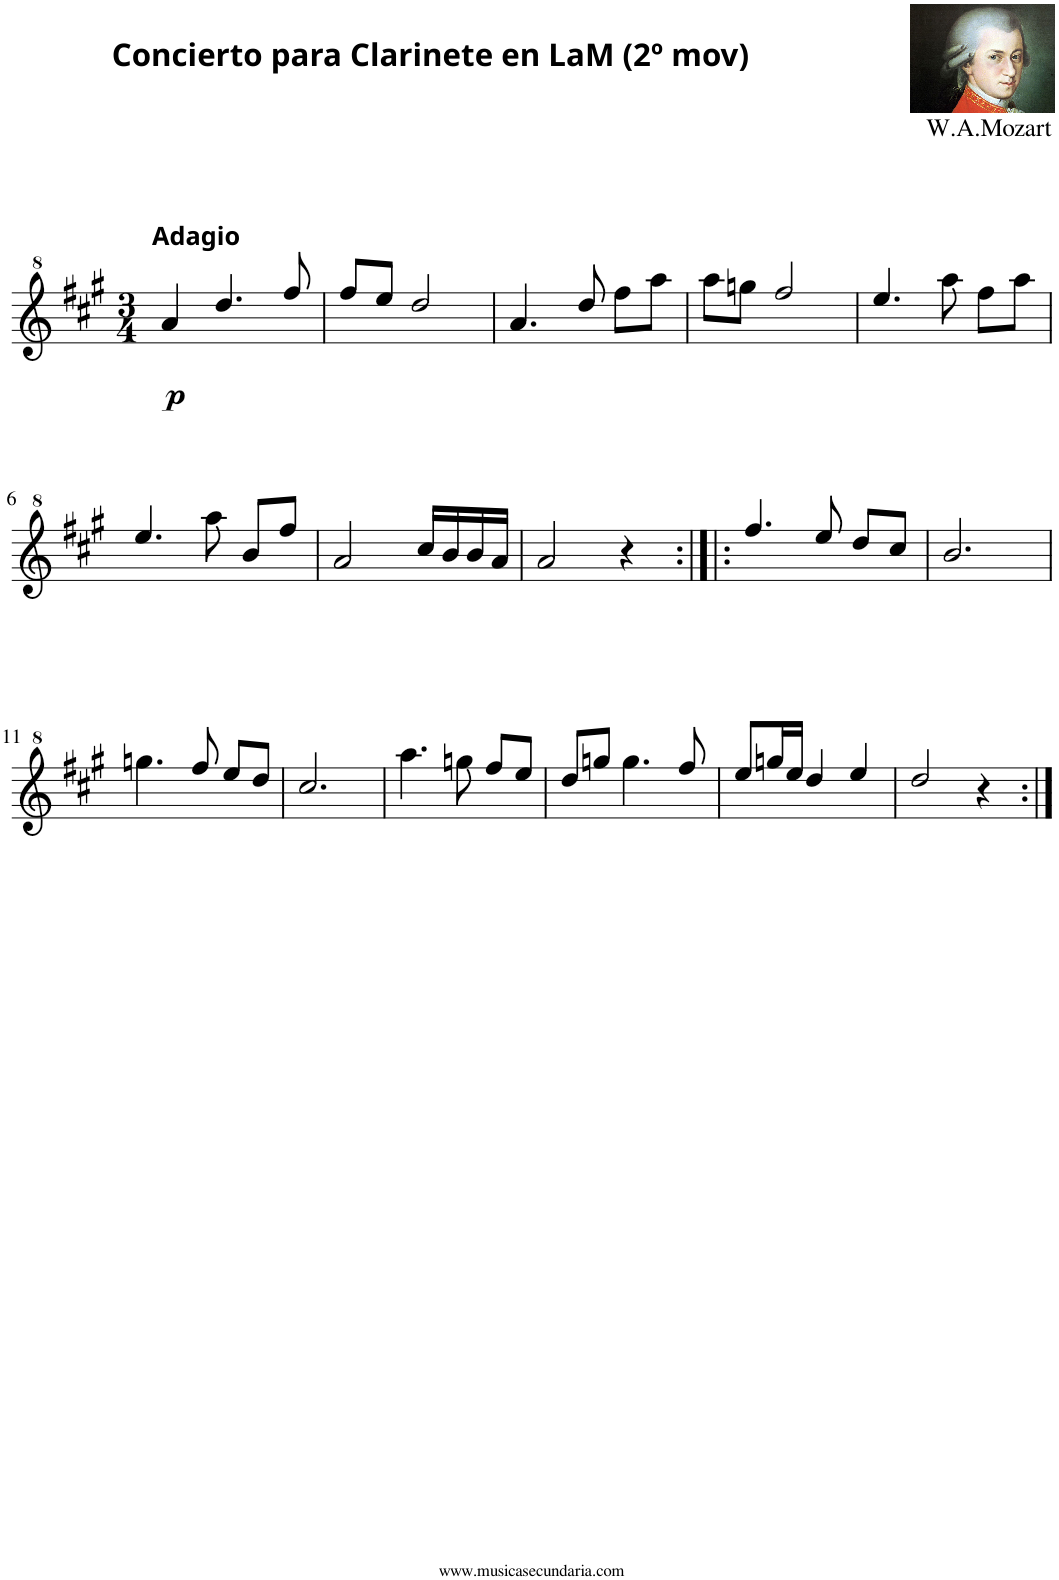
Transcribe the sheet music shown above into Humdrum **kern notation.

**kern	**dynam
*part1	*part1
*staff1	*staff1
*I"Flauta dulce	*
*I'Fl. dulce	*
*clefG^2	*
*k[f#c#g#]	*
*M3/4	*
=1	=1
!LO:TX:a:B:t=Adagio	!
!	!LO:DY:b
4aa/	p
4.ddd/	.
8fff#/	.
=2	=2
8fff#/L	.
8eee/J	.
2ddd/	.
=3	=3
4.aa/	.
8ddd/	.
8fff#\L	.
8aaa\J	.
=4	=4
8aaa\L	.
8gggn\J	.
2fff#/	.
=5	=5
4.eee/	.
8aaa\	.
8fff#\L	.
8aaa\J	.
!!LO:LB:g=z
=6	=6
4.eee/	.
8aaa\	.
8bb/L	.
8fff#/J	.
=7	=7
2aa/	.
16ccc#/LL	.
16bb/	.
16bb/	.
16aa/JJ	.
=8	=8
2aa/	.
4r	.
=9:|!|:	=9:|!|:
4.fff#/	.
8eee/	.
8ddd/L	.
8ccc#/J	.
=10	=10
2.bb/	.
!!LO:LB:g=z
=11	=11
4.gggn\	.
8fff#/	.
8eee/L	.
8ddd/J	.
=12	=12
2.ccc#/	.
=13	=13
4.aaa\	.
8gggn\	.
8fff#/L	.
8eee/J	.
=14	=14
8ddd/L	.
8gggn/J	.
4.ggg\	.
8fff#/	.
=15	=15
8eee/L	.
16gggn/L	.
16eee/JJ	.
4ddd/	.
4eee/	.
=16	=16
2ddd/	.
4r	.
=:|!	=:|!
*-	*-
